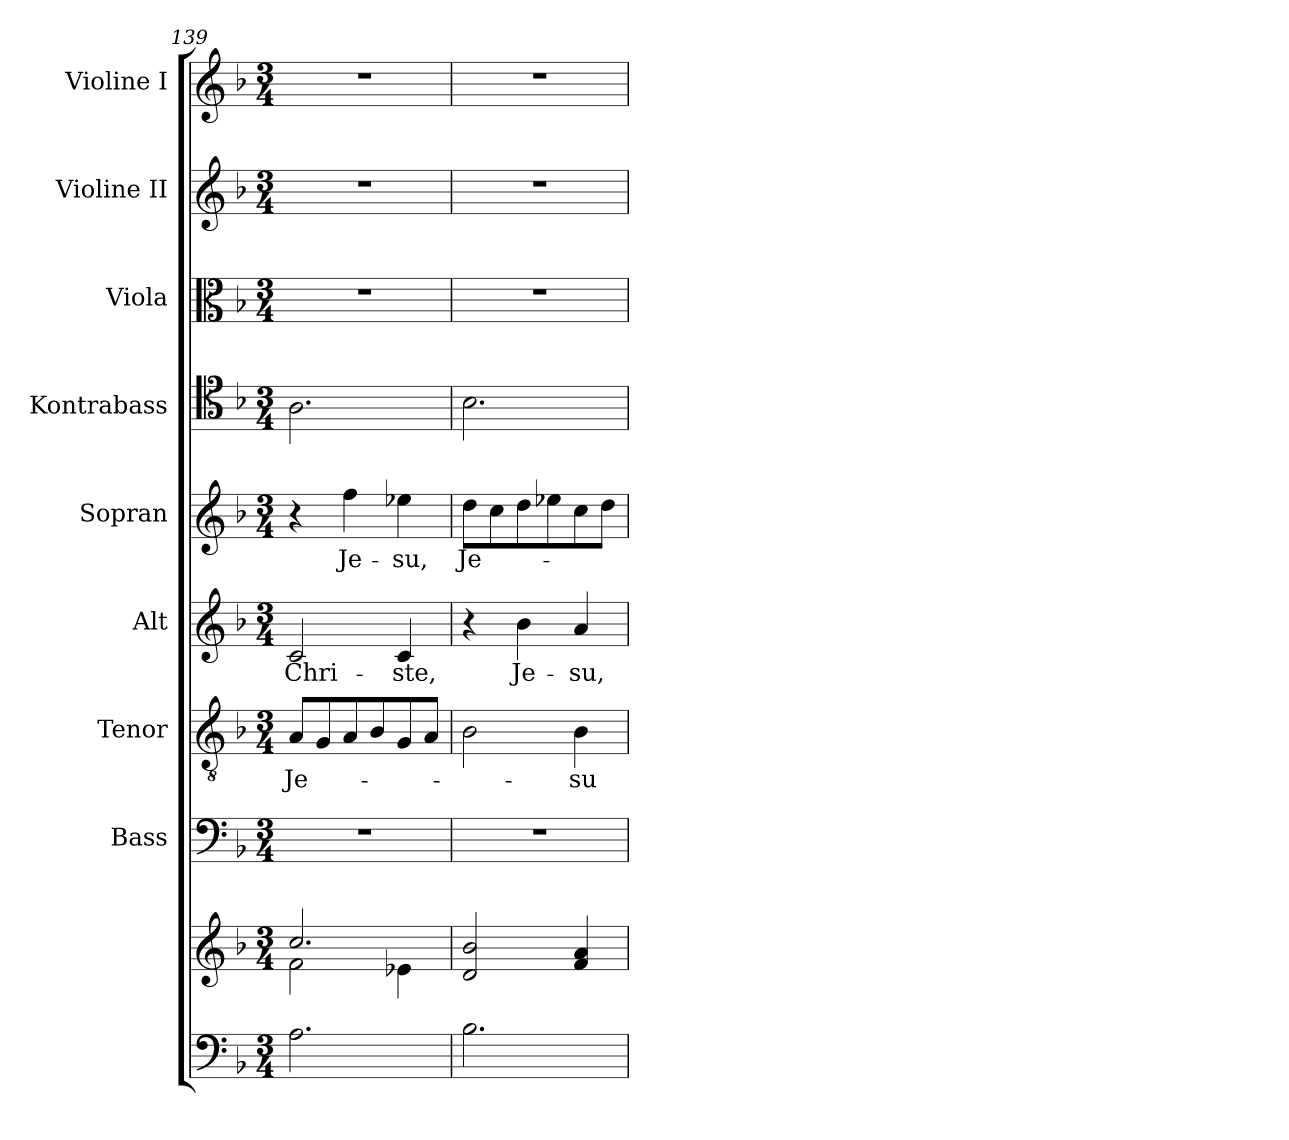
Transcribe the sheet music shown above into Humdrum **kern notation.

**kern	**kern	**kern	**kern	**text	**kern	**text	**kern	**text	**kern	**kern	**kern	**kern
*part9	*part9	*part8	*part7	*part7	*part6	*part6	*part5	*part5	*part4	*part3	*part2	*part1
*staff10	*staff9	*staff8	*staff7	*staff7	*staff6	*staff6	*staff5	*staff5	*staff4	*staff3	*staff2	*staff1
*	*	*I"Bass	*I"Tenor	*	*I"Alt	*	*I"Sopran	*	*I"Kontrabass	*I"Viola	*I"Violine II	*I"Violine I
*	*	*I'B.	*I'T.	*	*I'A.	*	*I'S.	*	*I'Kb.	*I'Vla.	*I'Vl. II	*I'Vl. I
!!LO:PB:g=z
*clefF4	*clefG2	*clefF4	*clefGv2	*	*clefG2	*	*clefG2	*	*clefC4	*clefC3	*clefG2	*clefG2
*	*	*	*	*	*	*	*	*	*ITrd7c12	*	*	*
*k[b-]	*k[b-]	*k[b-]	*k[b-]	*	*k[b-]	*	*k[b-]	*	*k[b-]	*k[b-]	*k[b-]	*k[b-]
*F:	*F:	*F:	*F:	*	*F:	*	*F:	*	*F:	*F:	*F:	*F:
*M3/4	*M3/4	*M3/4	*M3/4	*	*M3/4	*	*M3/4	*	*M3/4	*M3/4	*M3/4	*M3/4
=139	=139	=139	=139	=139	=139	=139	=139	=139	=139	=139	=139	=139
*	*^	*	*	*	*	*	*	*	*	*	*	*
!	!	!	!	!	!LO:LY:b	!	!LO:LY:b	!	!	!	!	!	!
2.A\	2.cc/	2f\	2.r	8A/L	Je-	2c/	Chri-	4r	.	2.AA\	2.r	2.r	2.r
.	.	.	.	8G/	.	.	.	.	.	.	.	.	.
!	!	!	!	!	!	!	!	!	!LO:LY:b	!	!	!	!
.	.	.	.	8A/	.	.	.	4ff\	Je-	.	.	.	.
.	.	.	.	8B-/	.	.	.	.	.	.	.	.	.
!	!	!	!	!	!	!	!LO:LY:b	!	!LO:LY:b	!	!	!	!
.	.	4e-X\	.	8G/	.	4c/	-ste,	4ee-X\	-su,	.	.	.	.
.	.	.	.	8A/J	.	.	.	.	.	.	.	.	.
*	*v	*v	*	*	*	*	*	*	*	*	*	*	*
=140	=140	=140	=140	=140	=140	=140	=140	=140	=140	=140	=140	=140
!	!	!	!	!	!	!	!	!LO:LY:b	!	!	!	!
2.B-\	2d/ 2b-/	2.r	2B-\	.	4r	.	8dd\L	Je-	2.BB-\	2.r	2.r	2.r
.	.	.	.	.	.	.	8cc\	.	.	.	.	.
!	!	!	!	!	!	!LO:LY:b	!	!	!	!	!	!
.	.	.	.	.	4b-\	Je-	8dd\	.	.	.	.	.
.	.	.	.	.	.	.	8ee-X\	.	.	.	.	.
!	!	!	!	!LO:LY:b	!	!LO:LY:b	!	!	!	!	!	!
.	4f/ 4a/	.	4B-\	-su	4a/	-su,	8cc\	.	.	.	.	.
.	.	.	.	.	.	.	8dd\J	.	.	.	.	.
=	=	=	=	=	=	=	=	=	=	=	=	=
*-	*-	*-	*-	*-	*-	*-	*-	*-	*-	*-	*-	*-
